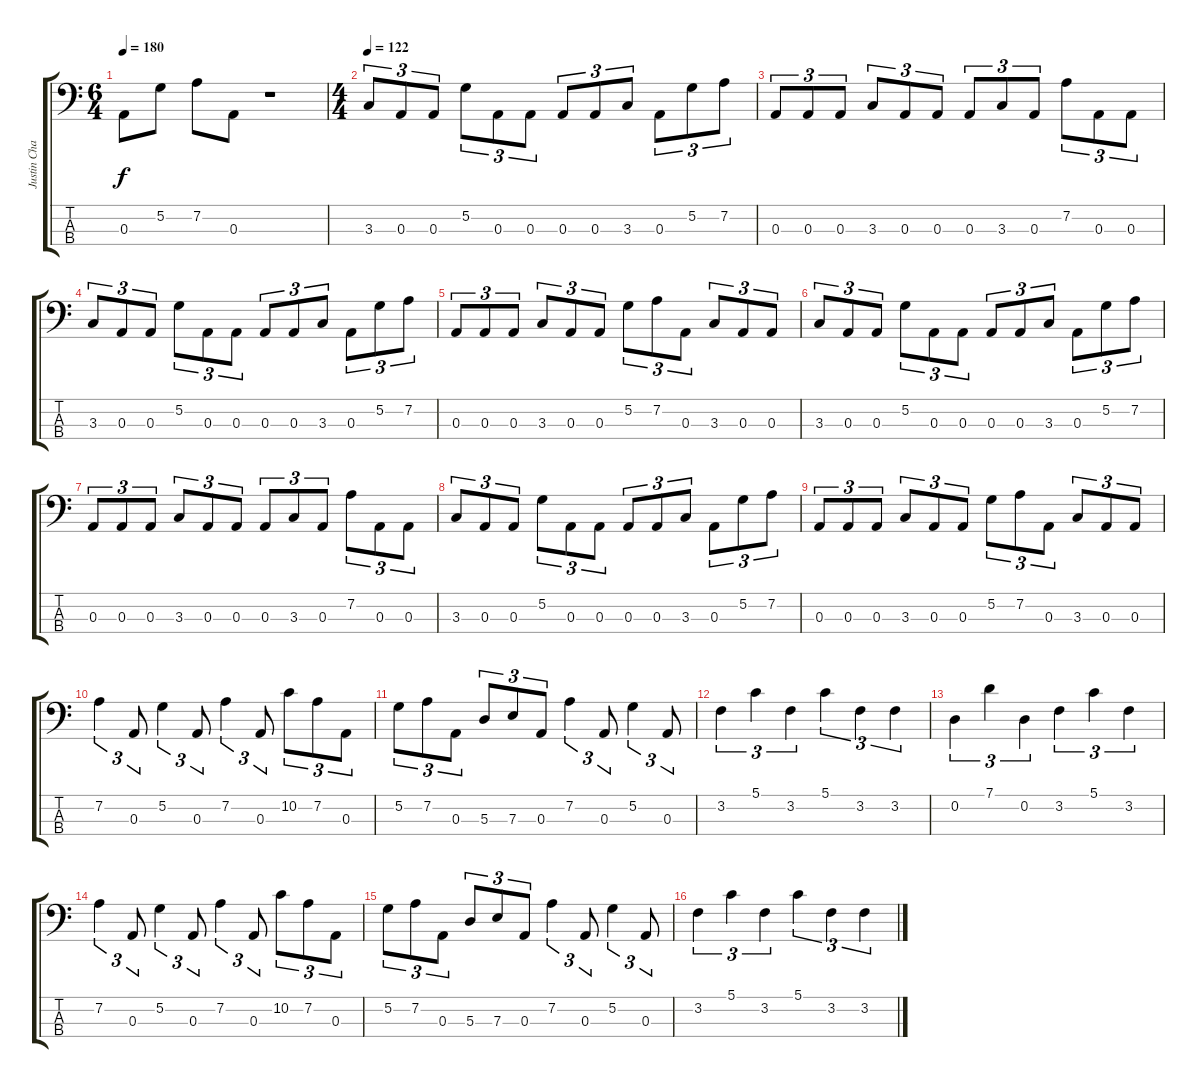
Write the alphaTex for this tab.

\track ("Justin Chancellor" "Justin Cha") {instrument electricbasspick}
\staff {score tabs}
\tuning (G2 D2 A1 D1) {hide}
\ts (6 4)
\tempo 180
\clef f4
\ks c
0.3.8{dy f} 5.2.8 7.2.8 0.3.8 r.1 |
\ts (4 4)
\tempo 122
3.3.8{tu (3 2)} 0.3.8{tu (3 2)} 0.3.8{tu (3 2)} 5.2.8{tu (3 2)} 0.3.8{tu (3 2)} 0.3.8{tu (3 2)} 0.3.8{tu (3 2)} 0.3.8{tu (3 2)} 3.3.8{tu (3 2)} 0.3.8{tu (3 2)} 5.2.8{tu (3 2)} 7.2.8{tu (3 2)} |
0.3.8{tu (3 2)} 0.3.8{tu (3 2)} 0.3.8{tu (3 2)} 3.3.8{tu (3 2)} 0.3.8{tu (3 2)} 0.3.8{tu (3 2)} 0.3.8{tu (3 2)} 3.3.8{tu (3 2)} 0.3.8{tu (3 2)} 7.2.8{tu (3 2)} 0.3.8{tu (3 2)} 0.3.8{tu (3 2)} |
3.3.8{tu (3 2)} 0.3.8{tu (3 2)} 0.3.8{tu (3 2)} 5.2.8{tu (3 2)} 0.3.8{tu (3 2)} 0.3.8{tu (3 2)} 0.3.8{tu (3 2)} 0.3.8{tu (3 2)} 3.3.8{tu (3 2)} 0.3.8{tu (3 2)} 5.2.8{tu (3 2)} 7.2.8{tu (3 2)} |
0.3.8{tu (3 2)} 0.3.8{tu (3 2)} 0.3.8{tu (3 2)} 3.3.8{tu (3 2)} 0.3.8{tu (3 2)} 0.3.8{tu (3 2)} 5.2.8{tu (3 2)} 7.2.8{tu (3 2)} 0.3.8{tu (3 2)} 3.3.8{tu (3 2)} 0.3.8{tu (3 2)} 0.3.8{tu (3 2)} |
3.3.8{tu (3 2)} 0.3.8{tu (3 2)} 0.3.8{tu (3 2)} 5.2.8{tu (3 2)} 0.3.8{tu (3 2)} 0.3.8{tu (3 2)} 0.3.8{tu (3 2)} 0.3.8{tu (3 2)} 3.3.8{tu (3 2)} 0.3.8{tu (3 2)} 5.2.8{tu (3 2)} 7.2.8{tu (3 2)} |
0.3.8{tu (3 2)} 0.3.8{tu (3 2)} 0.3.8{tu (3 2)} 3.3.8{tu (3 2)} 0.3.8{tu (3 2)} 0.3.8{tu (3 2)} 0.3.8{tu (3 2)} 3.3.8{tu (3 2)} 0.3.8{tu (3 2)} 7.2.8{tu (3 2)} 0.3.8{tu (3 2)} 0.3.8{tu (3 2)} |
3.3.8{tu (3 2)} 0.3.8{tu (3 2)} 0.3.8{tu (3 2)} 5.2.8{tu (3 2)} 0.3.8{tu (3 2)} 0.3.8{tu (3 2)} 0.3.8{tu (3 2)} 0.3.8{tu (3 2)} 3.3.8{tu (3 2)} 0.3.8{tu (3 2)} 5.2.8{tu (3 2)} 7.2.8{tu (3 2)} |
0.3.8{tu (3 2)} 0.3.8{tu (3 2)} 0.3.8{tu (3 2)} 3.3.8{tu (3 2)} 0.3.8{tu (3 2)} 0.3.8{tu (3 2)} 5.2.8{tu (3 2)} 7.2.8{tu (3 2)} 0.3.8{tu (3 2)} 3.3.8{tu (3 2)} 0.3.8{tu (3 2)} 0.3.8{tu (3 2)} |
7.2.4{tu (3 2)} 0.3.8{tu (3 2)} 5.2.4{tu (3 2)} 0.3.8{tu (3 2)} 7.2.4{tu (3 2)} 0.3.8{tu (3 2)} 10.2.8{tu (3 2)} 7.2.8{tu (3 2)} 0.3.8{tu (3 2)} |
5.2.8{tu (3 2)} 7.2.8{tu (3 2)} 0.3.8{tu (3 2)} 5.3.8{tu (3 2)} 7.3.8{tu (3 2)} 0.3.8{tu (3 2)} 7.2.4{tu (3 2)} 0.3.8{tu (3 2)} 5.2.4{tu (3 2)} 0.3.8{tu (3 2)} |
3.2.4{tu (3 2)} 5.1.4{tu (3 2)} 3.2.4{tu (3 2)} 5.1.4{tu (3 2)} 3.2.4{tu (3 2)} 3.2.4{tu (3 2)} |
0.2.4{tu (3 2)} 7.1.4{tu (3 2)} 0.2.4{tu (3 2)} 3.2.4{tu (3 2)} 5.1.4{tu (3 2)} 3.2.4{tu (3 2)} |
7.2.4{tu (3 2)} 0.3.8{tu (3 2)} 5.2.4{tu (3 2)} 0.3.8{tu (3 2)} 7.2.4{tu (3 2)} 0.3.8{tu (3 2)} 10.2.8{tu (3 2)} 7.2.8{tu (3 2)} 0.3.8{tu (3 2)} |
5.2.8{tu (3 2)} 7.2.8{tu (3 2)} 0.3.8{tu (3 2)} 5.3.8{tu (3 2)} 7.3.8{tu (3 2)} 0.3.8{tu (3 2)} 7.2.4{tu (3 2)} 0.3.8{tu (3 2)} 5.2.4{tu (3 2)} 0.3.8{tu (3 2)} |
3.2.4{tu (3 2)} 5.1.4{tu (3 2)} 3.2.4{tu (3 2)} 5.1.4{tu (3 2)} 3.2.4{tu (3 2)} 3.2.4{tu (3 2)}
